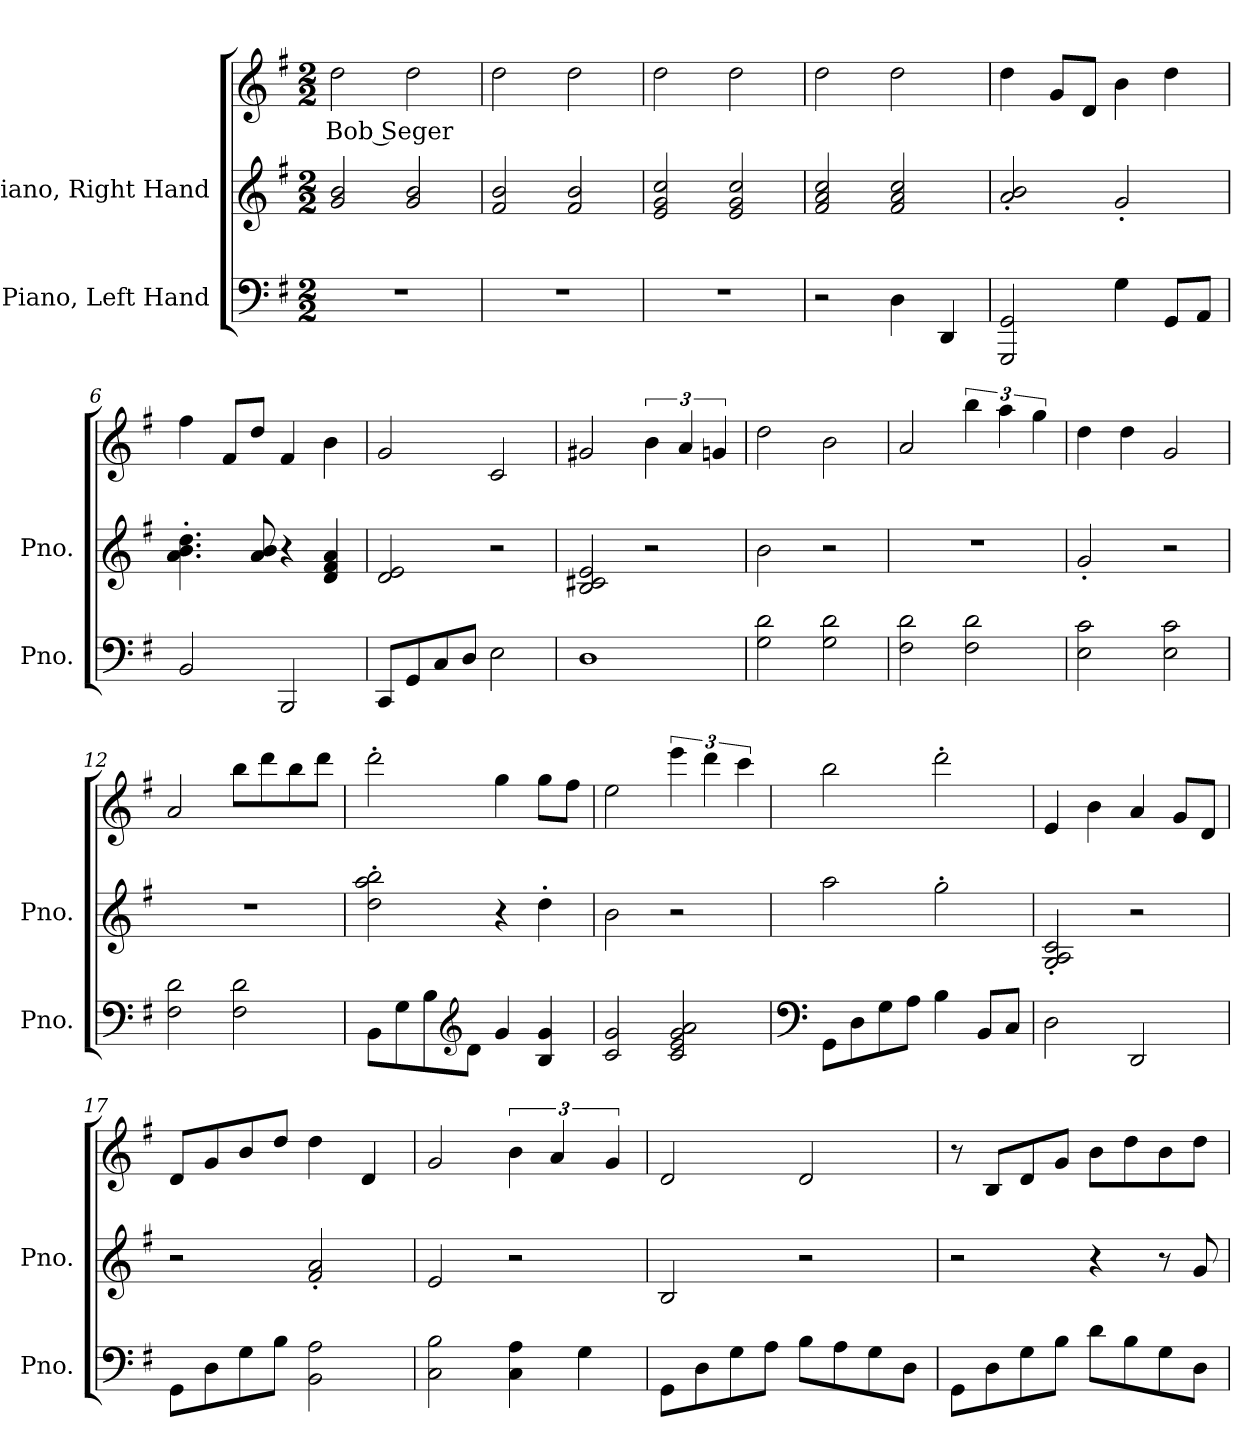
**kern	**kern	**kern	**text
*part2	*part1	*part1	*part1
*staff3	*staff2	*staff1	*staff1
*I"Piano, Left Hand	*I"Piano, Right Hand	*	*
*I'Pno.	*I'Pno.	*	*
*clefF4	*clefG2	*clefG2	*
*k[f#]	*k[f#]	*k[f#]	*
*M2/2	*M2/2	*M2/2	*
*MM100	*MM100	*MM100	*
=1	=1	=1	=1
!	!	!	!LO:LY:b
1r	2g/ 2b/	2dd\	Bob Seger
.	2g/ 2b/	2dd\	.
=2	=2	=2	=2
1r	2f#/ 2b/	2dd\	.
.	2f#/ 2b/	2dd\	.
=3	=3	=3	=3
1r	2e/ 2g/ 2cc/	2dd\	.
.	2e/ 2g/ 2cc/	2dd\	.
=4	=4	=4	=4
2r	2f#/ 2a/ 2cc/	2dd\	.
4D\	2f#/ 2a/ 2cc/	2dd\	.
4DD/	.	.	.
=5	=5	=5	=5
2GGG/ 2GG/	2a/' 2b/'	4dd\	.
.	.	8g/L	.
.	.	8d/J	.
4G\	2g'/	4b\	.
8GG/L	.	4dd\	.
8AA/J	.	.	.
=6	=6	=6	=6
2BB/	4.a\' 4.b\' 4.dd\'	4ff#\	.
.	.	8f#/L	.
.	8a/ 8b/	8dd/J	.
2BBB/	4r	4f#/	.
.	4d/ 4f#/ 4a/	4b\	.
!!LO:LB:g=z
=7	=7	=7	=7
8CC/L	2d/ 2e/	2g/	.
8GG/	.	.	.
8C/	.	.	.
8D/J	.	.	.
2E\	2r	2c/	.
=8	=8	=8	=8
1D	2B/ 2c#X/ 2e/	2g#X/	.
.	2r	6b\	.
.	.	6a/	.
.	.	6gn/	.
=9	=9	=9	=9
2G\ 2d\	2b\	2dd\	.
2G\ 2d\	2r	2b\	.
=10	=10	=10	=10
2F#\ 2d\	1r	2a/	.
2F#\ 2d\	.	6bb\	.
.	.	6aa\	.
.	.	6gg\	.
=11	=11	=11	=11
2E\ 2c\	2g'/	4dd\	.
.	.	4dd\	.
2E\ 2c\	2r	2g/	.
=12	=12	=12	=12
2F#\ 2d\	1r	2a/	.
2F#\ 2d\	.	8bb\L	.
.	.	8ddd\	.
.	.	8bb\	.
.	.	8ddd\J	.
!!LO:LB:g=z
=13	=13	=13	=13
8BB\L	2dd\' 2aa\' 2bb\'	2ddd'\	.
8G\	.	.	.
8B\	.	.	.
*clefG2	*	*	*
8d\J	.	.	.
4g/	4r	4gg\	.
4B/ 4g/	4dd'\	8gg\L	.
.	.	8ff#\J	.
=14	=14	=14	=14
2c/ 2g/	2b\	2ee\	.
2c/ 2e/ 2g/ 2a/	2r	6eee\	.
.	.	6ddd\	.
.	.	6ccc\	.
=15	=15	=15	=15
*clefF4	*	*	*
8GG\L	2aa\	2bb\	.
8D\	.	.	.
8G\	.	.	.
8A\J	.	.	.
4B\	2gg'\	2ddd'\	.
8BB/L	.	.	.
8C/J	.	.	.
=16	=16	=16	=16
2D\	2G/' 2A/' 2c/'	4e/	.
.	.	4b\	.
2DD/	2r	4a/	.
.	.	8g/L	.
.	.	8d/J	.
=17	=17	=17	=17
8GG\L	2r	8d/L	.
8D\	.	8g/	.
8G\	.	8b/	.
8B\J	.	8dd/J	.
2BB\ 2A\	2f#/' 2a/'	4dd\	.
.	.	4d/	.
=18	=18	=18	=18
2C\ 2B\	2e/	2g/	.
4C\ 4A\	2r	6b\	.
.	.	6a/	.
4G\	.	.	.
.	.	6g/	.
!!LO:LB:g=z
=19	=19	=19	=19
8GG\L	2B/	2d/	.
8D\	.	.	.
8G\	.	.	.
8A\J	.	.	.
8B\L	2r	2d/	.
8A\	.	.	.
8G\	.	.	.
8D\J	.	.	.
=20	=20	=20	=20
8GG\L	2r	8r	.
8D\	.	8B/L	.
8G\	.	8d/	.
8B\J	.	8g/J	.
8d\L	4r	8b\L	.
8B\	.	8dd\	.
8G\	8r	8b\	.
8D\J	8g/	8dd\J	.
=	=	=	=
*-	*-	*-	*-
